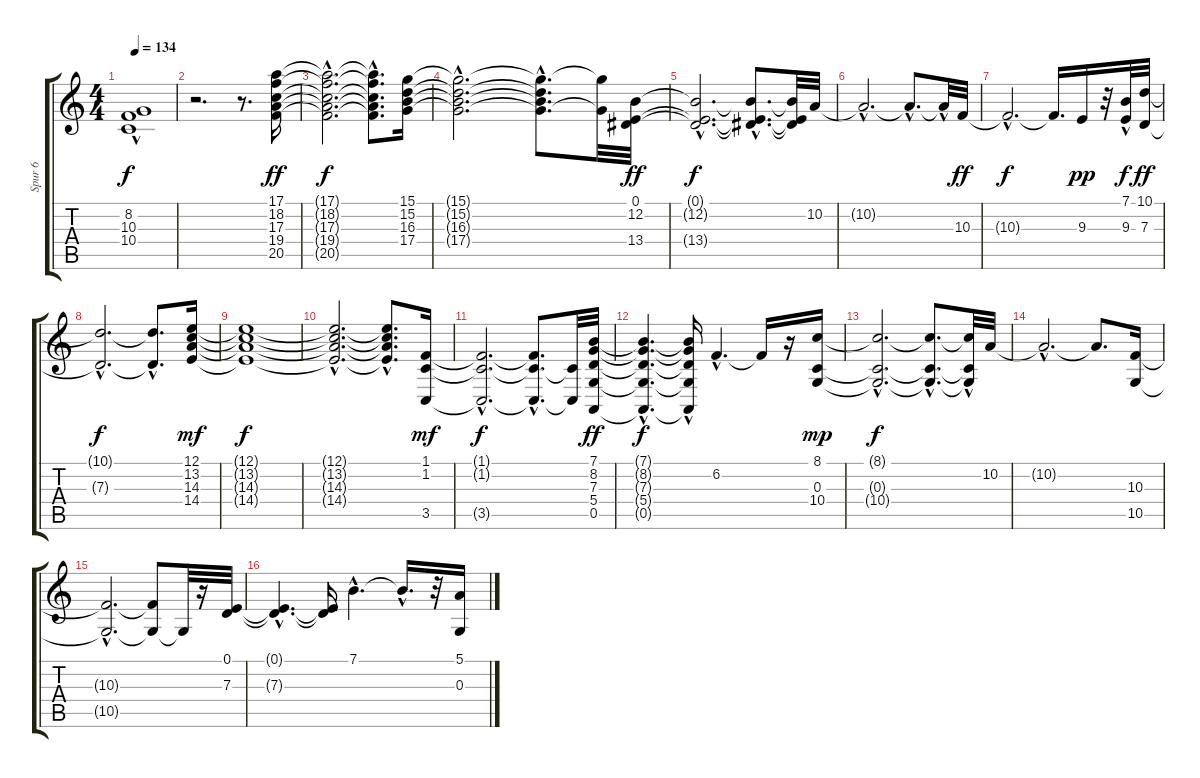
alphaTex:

\track ("Spur 6" "Spur 6") {instrument choiraahs}
\staff {score tabs}
\tuning (E4 B3 G3 D3 A2 E2) {hide}
\ts (4 4)
\tempo 134
\clef g2
\ks c
(8.2{hac t} 10.3{hac t} 10.4{t}).1{dy f} |
r.2{d} r.8{d} (17.1 18.2 17.3 19.4 20.5).16{dy ff} |
(17.1{hac t} 18.2{hac t} 17.3{hac t} 19.4{hac t} 20.5{hac t}).2{d dy f} (17.1{hac t} 18.2{hac t} 17.3{t} 19.4{t} 20.5{hac t}).8{d} (15.1 15.2 16.3 17.4).16 |
(15.1{hac t} 15.2{hac t} 16.3{hac t} 17.4{hac t}).2{d} (15.1{hac t} 15.2{hac t} 16.3{t} 17.4{hac t}).8{d} (15.1{t} 17.4{t}).32 (0.1 12.2 13.4).32{dy ff} |
(0.1{hac t} 12.2{hac t} 13.4{hac t}).2{d dy f} (0.1{hac t} 12.2{hac t} 13.4{hac t}).8{d} (0.1{t} 12.2{t} 13.4{t}).32 10.2.32 |
10.2{hac t}.2{d} 10.2{hac t}.8{d} 10.2{hac t}.32 10.3.32{dy ff} |
10.3{hac t}.2{d dy f} 10.3{t}.16{d} 9.3.16{dy pp} r.32 (7.1 9.3{hac}).32{dy f} (10.1 7.3).32{dy ff} |
(10.1{hac t} 7.3{hac t}).2{d dy f} (10.1{hac t} 7.3{hac t}).8{d} (12.1 13.2 14.3 14.4).16{dy mf} |
(12.1{t} 13.2{t} 14.3{t} 14.4{t}).1{dy f} |
(12.1{hac t} 13.2{hac t} 14.3{hac t} 14.4{hac t}).2{d} (12.1{t} 13.2{t} 14.3{t} 14.4{hac t}).8{d} (1.1 1.2 3.5).16{dy mf} |
(1.1{hac t} 1.2{hac t} 3.5{hac t}).2{d dy f} (1.1{t} 1.2{hac t} 3.5{hac t}).8{d} (1.2{t} 3.5{t}).32 (7.1 8.2 7.3 5.4 0.5).32{dy ff} |
(7.1{hac t} 8.2{hac t} 7.3{hac t} 5.4{hac t} 0.5{hac t}).4{d dy f} (7.1{t} 8.2{t} 7.3{hac t} 5.4{t} 0.5{t}).16 6.2{hac}.4{d} 6.2{t}.16 r.16 (8.1 0.3 10.4).16{dy mp} |
(8.1{hac t} 0.3{hac t} 10.4{hac t}).2{d dy f} (8.1{hac t} 0.3{hac t} 10.4{hac t}).8{d} (8.1{t} 0.3{hac t} 10.4{hac t}).32 10.2.32 |
10.2{hac t}.2{d} 10.2{t}.8{d} (10.3 10.5).16 |
(10.3{hac t} 10.5{hac t}).2{d} (10.3{t} 10.5{t}).8 10.5{t}.32 r.16 (0.1 7.3).32 |
(0.1{hac t} 7.3{hac t}).4{d} (0.1{t} 7.3{t}).16 7.1{hac}.4{d} 7.1{hac t}.16{d} r.32 (5.1 0.3).16
